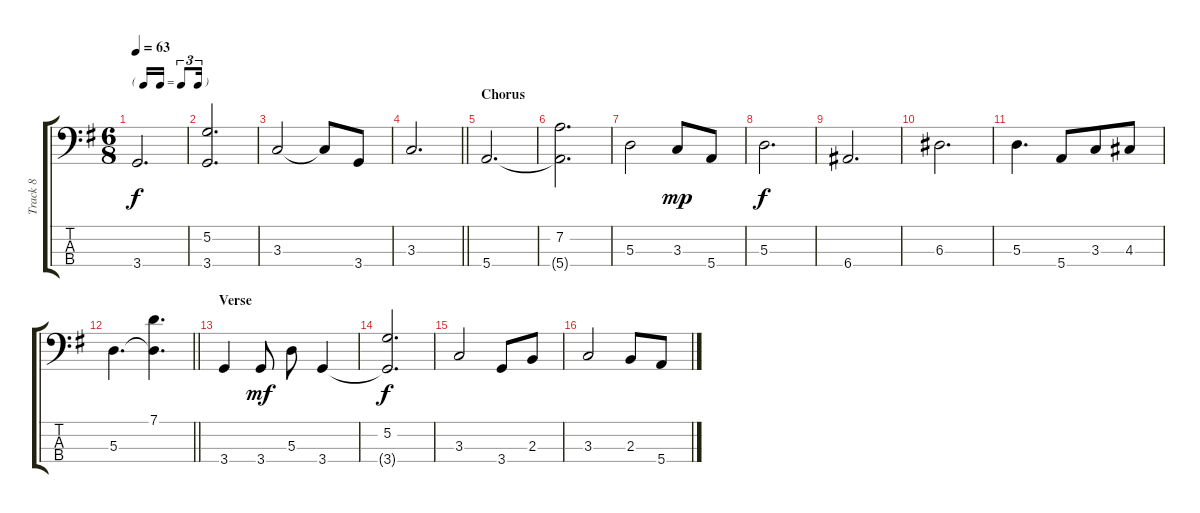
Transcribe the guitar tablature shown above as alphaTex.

\track ("Track 8" "Track 8") {instrument electricbassfinger}
\staff {score tabs}
\tuning (G2 D2 A1 E1) {hide}
\ts (6 8)
\tf triplet16th
\tempo 63
\clef f4
\ks g
3.4.2{d dy f} |
(5.2 3.4).2{d} |
3.3.2 3.3{t}.8 3.4.8 |
\barLineRight lightlight
3.3.2{d} |
\section ("" "Chorus")
5.4.2{d} |
(7.2 5.4{t}).2{d} |
5.3.2 3.3.8{dy mp} 5.4.8 |
5.3.2{d dy f} |
6.4.2{d} |
6.3.2{d} |
5.3.4{d} 5.4.8 3.3.8 4.3.8 |
\barLineRight lightlight
5.3.4{d} (7.1 5.3{t}).4{d} |
\section ("" "Verse")
3.4.4 3.4.8{dy mf} 5.3.8 3.4.4 |
(5.2 3.4{t}).2{d dy f} |
3.3.2 3.4.8 2.3.8 |
3.3.2 2.3.8 5.4.8
